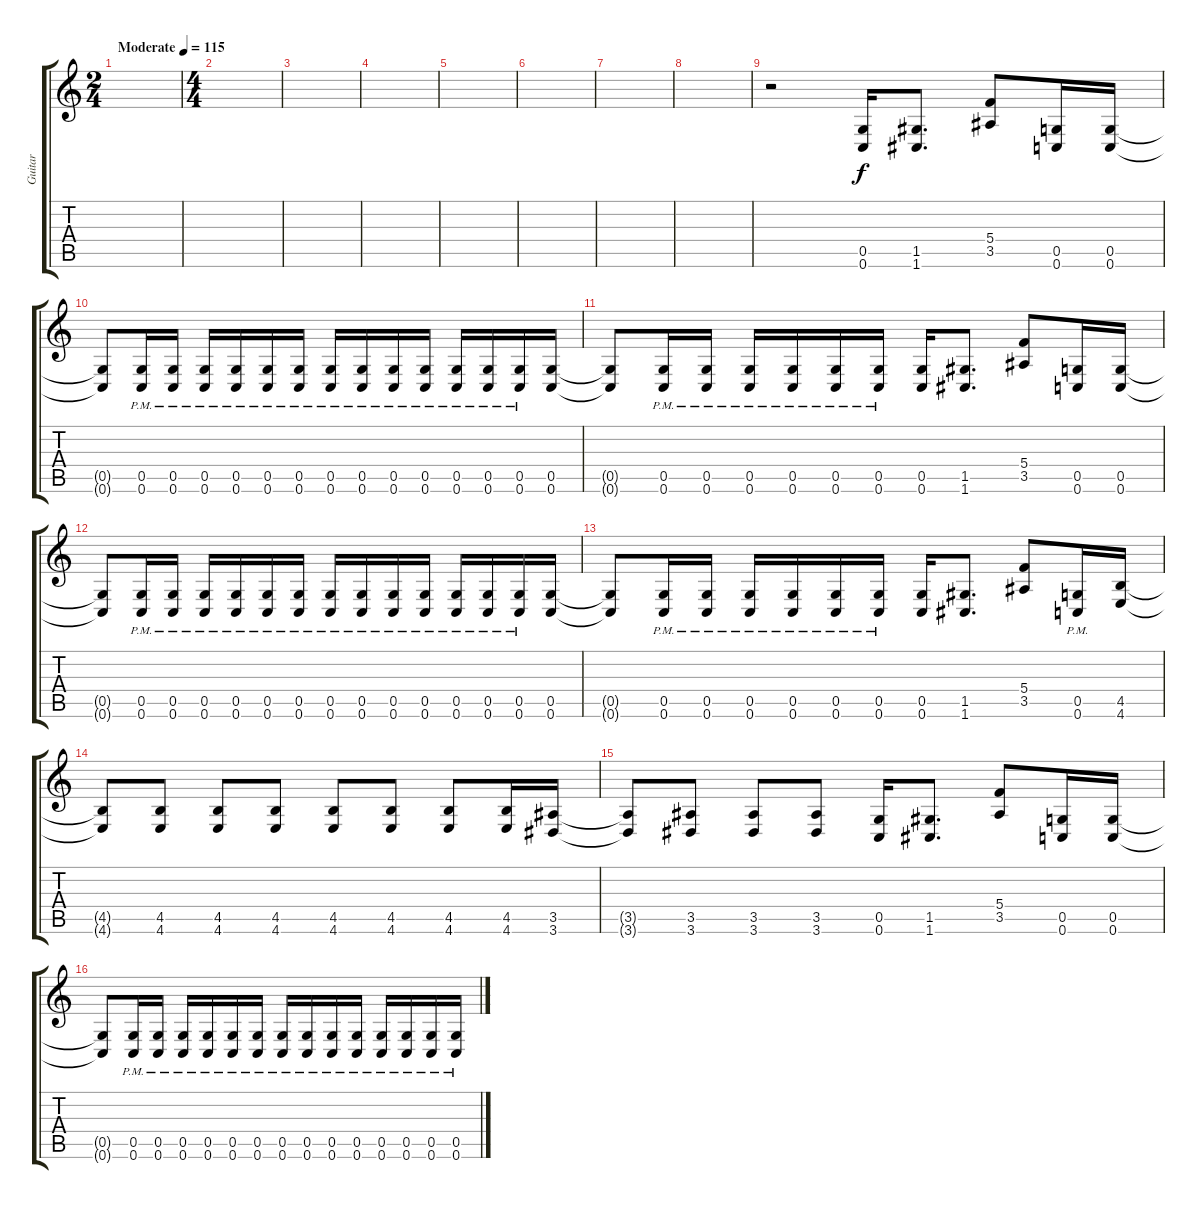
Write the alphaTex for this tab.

\track ("Guitar" "Guitar") {instrument distortionguitar}
\staff {score tabs}
\tuning (D4 A3 F3 C3 G2 C2) {hide}
\ts (2 4)
\tempo (115 "Moderate")
\clef g2
\ks c
|
\ts (4 4)
|
|
|
|
|
|
|
r.2 (0.5 0.6).16 (1.5 1.6).8{d} (5.4 3.5).8 (0.5 0.6).16 (0.5 0.6).16 |
(0.5{t} 0.6{t}).8 (0.5{pm} 0.6{pm}).16 (0.5{pm} 0.6{pm}).16 (0.5{pm} 0.6{pm}).16 (0.5{pm} 0.6{pm}).16 (0.5{pm} 0.6{pm}).16 (0.5{pm} 0.6{pm}).16 (0.5{pm} 0.6{pm}).16 (0.5{pm} 0.6{pm}).16 (0.5{pm} 0.6{pm}).16 (0.5{pm} 0.6{pm}).16 (0.5{pm} 0.6{pm}).16 (0.5{pm} 0.6{pm}).16 (0.5{pm} 0.6{pm}).16 (0.5 0.6).16 |
(0.5{t} 0.6{t}).8 (0.5{pm} 0.6{pm}).16 (0.5{pm} 0.6{pm}).16 (0.5{pm} 0.6{pm}).16 (0.5{pm} 0.6{pm}).16 (0.5{pm} 0.6{pm}).16 (0.5{pm} 0.6{pm}).16 (0.5 0.6).16 (1.5 1.6).8{d} (5.4 3.5).8 (0.5 0.6).16 (0.5 0.6).16 |
(0.5{t} 0.6{t}).8 (0.5{pm} 0.6{pm}).16 (0.5{pm} 0.6{pm}).16 (0.5{pm} 0.6{pm}).16 (0.5{pm} 0.6{pm}).16 (0.5{pm} 0.6{pm}).16 (0.5{pm} 0.6{pm}).16 (0.5{pm} 0.6{pm}).16 (0.5{pm} 0.6{pm}).16 (0.5{pm} 0.6{pm}).16 (0.5{pm} 0.6{pm}).16 (0.5{pm} 0.6{pm}).16 (0.5{pm} 0.6{pm}).16 (0.5{pm} 0.6{pm}).16 (0.5 0.6).16 |
(0.5{t} 0.6{t}).8 (0.5{pm} 0.6{pm}).16 (0.5{pm} 0.6{pm}).16 (0.5{pm} 0.6{pm}).16 (0.5{pm} 0.6{pm}).16 (0.5{pm} 0.6{pm}).16 (0.5{pm} 0.6{pm}).16 (0.5 0.6).16 (1.5 1.6).8{d} (5.4 3.5).8 (0.5{pm} 0.6{pm}).16 (4.5 4.6).16 |
(4.5{t} 4.6{t}).8 (4.5 4.6).8 (4.5 4.6).8 (4.5 4.6).8 (4.5 4.6).8 (4.5 4.6).8 (4.5 4.6).8 (4.5 4.6).16 (3.5 3.6).16 |
(3.5{t} 3.6{t}).8 (3.5 3.6).8 (3.5 3.6).8 (3.5 3.6).8 (0.5 0.6).16 (1.5 1.6).8{d} (5.4 3.5).8 (0.5 0.6).16 (0.5 0.6).16 |
(0.5{t} 0.6{t}).8 (0.5{pm} 0.6{pm}).16 (0.5{pm} 0.6{pm}).16 (0.5{pm} 0.6{pm}).16 (0.5{pm} 0.6{pm}).16 (0.5{pm} 0.6{pm}).16 (0.5{pm} 0.6{pm}).16 (0.5{pm} 0.6{pm}).16 (0.5{pm} 0.6{pm}).16 (0.5{pm} 0.6{pm}).16 (0.5{pm} 0.6{pm}).16 (0.5{pm} 0.6{pm}).16 (0.5{pm} 0.6{pm}).16 (0.5{pm} 0.6{pm}).16 (0.5{pm} 0.6{pm}).16
